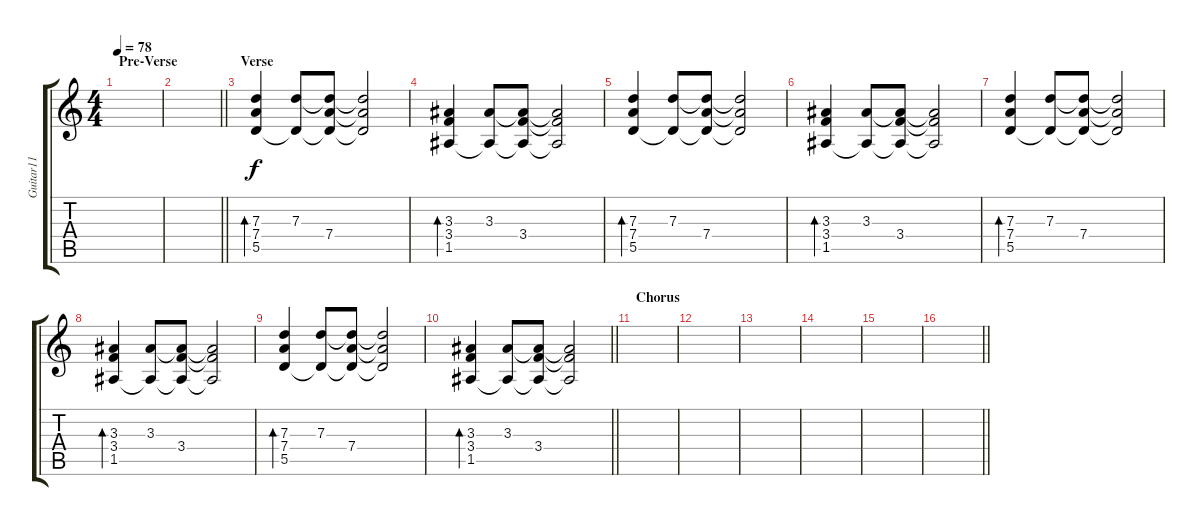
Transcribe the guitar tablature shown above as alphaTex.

\track ("Guitar11" "Guitar11") {instrument electricguitarclean}
\staff {score tabs}
\tuning (E4 B3 G3 D3 A2 D2) {hide}
\ts (4 4)
\section ("" "Pre-Verse")
\tempo 78
\clef g2
\ks c
|
\barLineRight lightlight
|
\section ("" "Verse")
(7.3 7.4 5.5).4{bd 240} (7.3 5.5{t}).8 (7.3{t} 7.4 5.5{t}).8 (7.3{t} 7.4{t} 5.5{t}).2 |
(3.3 3.4 1.5).4{bd 240} (3.3 1.5{t}).8 (3.3{t} 3.4 1.5{t}).8 (3.3{t} 3.4{t} 1.5{t}).2 |
(7.3 7.4 5.5).4{bd 240} (7.3 5.5{t}).8 (7.3{t} 7.4 5.5{t}).8 (7.3{t} 7.4{t} 5.5{t}).2 |
(3.3 3.4 1.5).4{bd 240} (3.3 1.5{t}).8 (3.3{t} 3.4 1.5{t}).8 (3.3{t} 3.4{t} 1.5{t}).2 |
(7.3 7.4 5.5).4{bd 240} (7.3 5.5{t}).8 (7.3{t} 7.4 5.5{t}).8 (7.3{t} 7.4{t} 5.5{t}).2 |
(3.3 3.4 1.5).4{bd 240} (3.3 1.5{t}).8 (3.3{t} 3.4 1.5{t}).8 (3.3{t} 3.4{t} 1.5{t}).2 |
(7.3 7.4 5.5).4{bd 240} (7.3 5.5{t}).8 (7.3{t} 7.4 5.5{t}).8 (7.3{t} 7.4{t} 5.5{t}).2 |
\barLineRight lightlight
(3.3 3.4 1.5).4{bd 240} (3.3 1.5{t}).8 (3.3{t} 3.4 1.5{t}).8 (3.3{t} 3.4{t} 1.5{t}).2 |
\section ("" "Chorus")
|
|
|
|
|
\barLineRight lightlight
